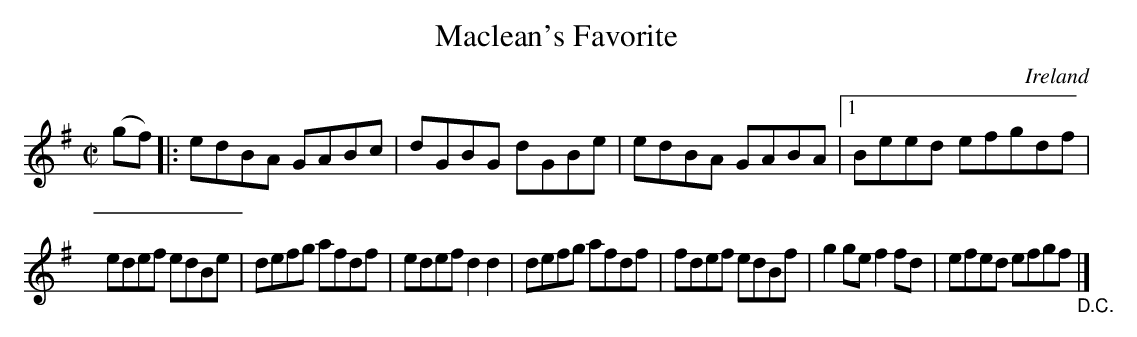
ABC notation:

X:1
T:Maclean's Favorite
O:Ireland
M:C|
L:1/8
K:Em
(gf)|:edBA GABc|dGBG dGBe|edBA GABA|[1Beed efgdf|
edef edBe|defg afdf|edef d2d2|defg afdf|fdef edBf|g2ge f2fd|efed efgf "_D.C." |]
